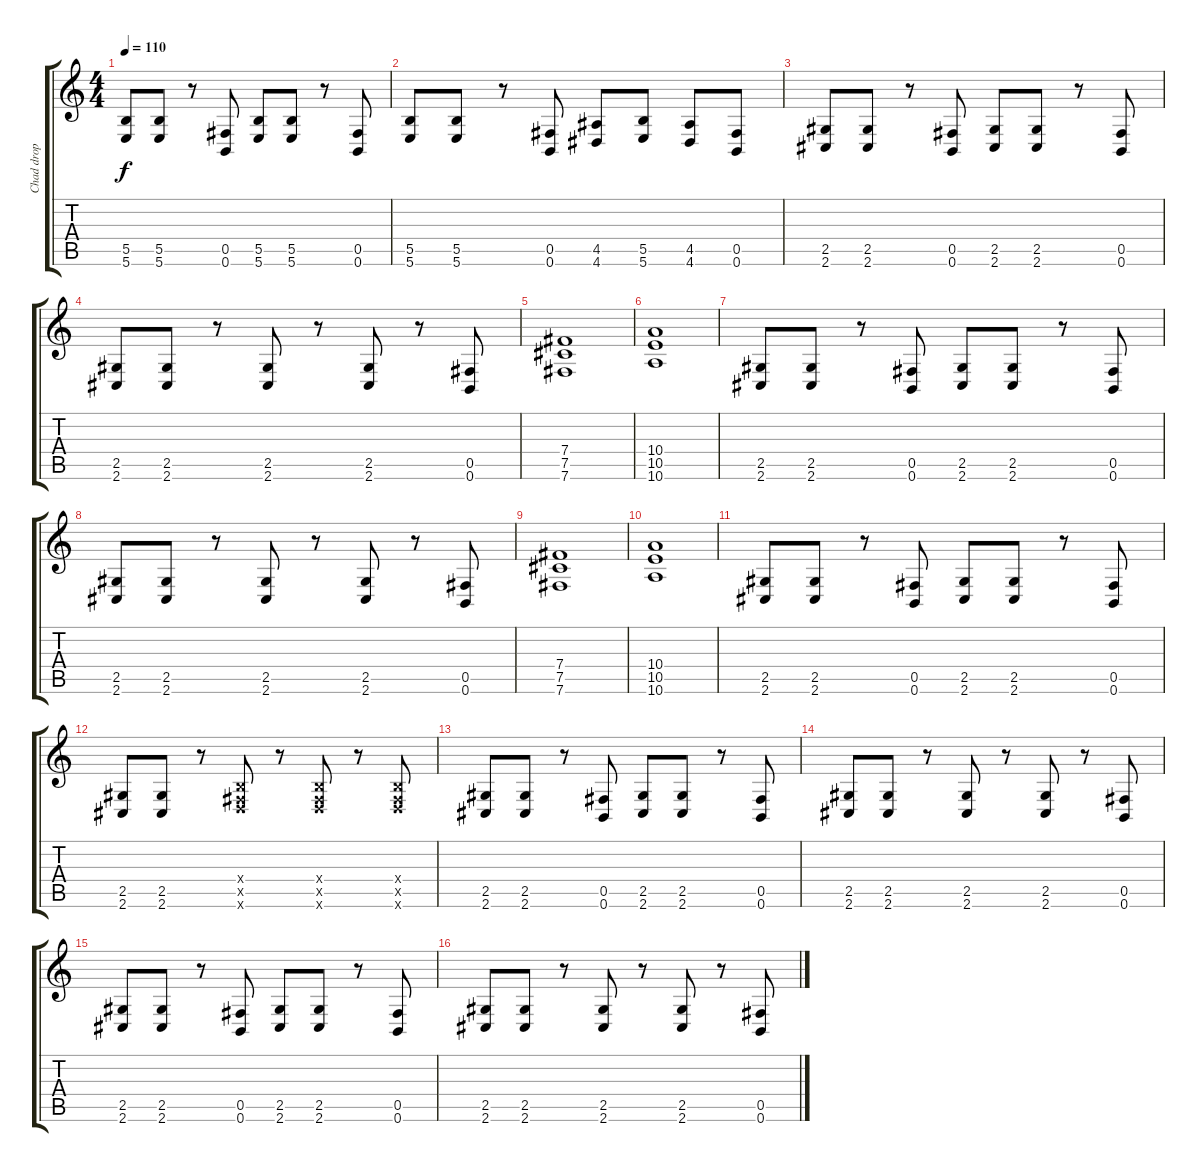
\track ("Chad drop B" "Chad drop ") {instrument distortionguitar}
\staff {score tabs}
\tuning (Db4 Ab3 E3 B2 Gb2 B1) {hide}
\ts (4 4)
\tempo 110
\clef g2
\ks c
(5.5 5.6).8{dy f} (5.5 5.6).8 r.8 (0.5 0.6).8 (5.5 5.6).8 (5.5 5.6).8 r.8 (0.5 0.6).8 |
(5.5 5.6).8 (5.5 5.6).8 r.8 (0.5 0.6).8 (4.5 4.6).8 (5.5 5.6).8 (4.5 4.6).8 (0.5 0.6).8 |
(2.5 2.6).8 (2.5 2.6).8 r.8 (0.5 0.6).8 (2.5 2.6).8 (2.5 2.6).8 r.8 (0.5 0.6).8 |
(2.5 2.6).8 (2.5 2.6).8 r.8 (2.5 2.6).8 r.8 (2.5 2.6).8 r.8 (0.5 0.6).8 |
(7.4 7.5 7.6).1 |
(10.4 10.5 10.6).1 |
(2.5 2.6).8 (2.5 2.6).8 r.8 (0.5 0.6).8 (2.5 2.6).8 (2.5 2.6).8 r.8 (0.5 0.6).8 |
(2.5 2.6).8 (2.5 2.6).8 r.8 (2.5 2.6).8 r.8 (2.5 2.6).8 r.8 (0.5 0.6).8 |
(7.4 7.5 7.6).1 |
(10.4 10.5 10.6).1 |
(2.5 2.6).8 (2.5 2.6).8 r.8 (0.5 0.6).8 (2.5 2.6).8 (2.5 2.6).8 r.8 (0.5 0.6).8 |
(2.5 2.6).8 (2.5 2.6).8 r.8 (0.4{x} 0.5{x} 3.6{x}).8 r.8 (0.4{x} 0.5{x} 3.6{x}).8 r.8 (0.4{x} 0.5{x} 3.6{x}).8 |
(2.5 2.6).8 (2.5 2.6).8 r.8 (0.5 0.6).8 (2.5 2.6).8 (2.5 2.6).8 r.8 (0.5 0.6).8 |
(2.5 2.6).8 (2.5 2.6).8 r.8 (2.5 2.6).8 r.8 (2.5 2.6).8 r.8 (0.5 0.6).8 |
(2.5 2.6).8 (2.5 2.6).8 r.8 (0.5 0.6).8 (2.5 2.6).8 (2.5 2.6).8 r.8 (0.5 0.6).8 |
(2.5 2.6).8 (2.5 2.6).8 r.8 (2.5 2.6).8 r.8 (2.5 2.6).8 r.8 (0.5 0.6).8
